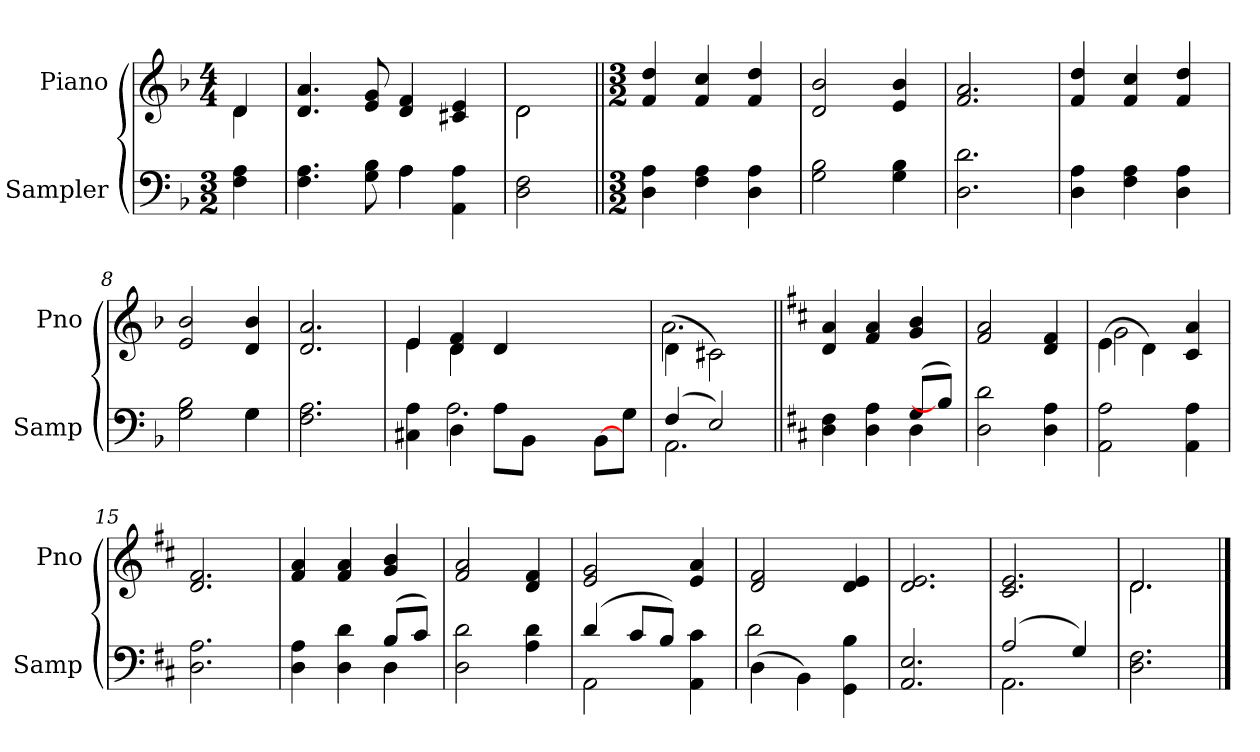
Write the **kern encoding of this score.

**kern	**kern
*part2	*part1
*staff2	*staff1
*I"Sampler	*I"Piano
*I'Samp	*I'Pno
*clefF4	*clefG2
*k[b-]	*k[b-]
*F:	*F:
*M3/2	*M4/4
=1	=1
*	*^
4F 4A	4d/	4d
*	*v	*v
=2	=2
*^	*
4.F 4.A	2ryy	4.d 4.a
8G 8B-	.	8e 8g
4A\	4A	4d 4f
4AA 4A	4ryy	4c#X 4e
*v	*v	*
=3	=3
*	*^
2D 2F	2d\	2d
*	*v	*v
=4||	=4||
*M3/2	*M3/2
4D 4A	4f 4dd
4F 4A	4f 4cc
4D 4A	4f 4dd
=5	=5
2G 2B-	2d 2b-
4G 4B-	4e 4b-
=6	=6
2.D 2.d	2.f 2.a
=7	=7
4D 4A	4f 4dd
4F 4A	4f 4cc
4D 4A	4f 4dd
=8	=8
*^	*
2G 2B-	2ryy	2e 2b-
4G\	4G	4d 4b-
*v	*v	*
=9	=9
2.F 2.A	2.d 2.a
=10	=10
*^	*^
4C#X 4A	4ryy	4e/	4e
4D\	2.A	4d 4f	4d
8A\L	.	4d/	2ryy
8BB-\J	.	.	.
2ryy	.	2ryy	.
.	[8BB-\L	.	4ryy
.	8G\J	.	.
=11	=11	=11	=11
(4F/	2.AA	(4d\	2.a
2E/)	.	2c#X\)	.
*	*	*v	*v
=12||	=12||	=12||
*k[f#c#]	*	*k[f#c#]
*D:	*	*D:
4D 4F#	2ryy	4d 4a
4D 4A	.	4f# 4a
(8G/L	4D	4g 4b
8B/J])	.	.
*v	*v	*
=13	=13
2D 2d	2f# 2a
4D 4A	4d 4f#
=14	=14
*	*^
2AA 2A	(4e\	2g
.	4d\)	.
4AA 4A	4c# 4a	4ryy
*	*v	*v
=15	=15
2.D 2.A	2.d 2.f#
=16	=16
*^	*
4D\ 4A\	2ryy	4f# 4a
4D\ 4d\	.	4f# 4a
(8B/L	4D	4g 4b
8c#/J)	.	.
*v	*v	*
=17	=17
2D 2d	2f# 2a
4A 4d	4d 4f#
=18	=18
*^	*
(4d/	2AA	2e 2g
8c#/L	.	.
8B/J)	.	.
4AA 4c#	4ryy	4e 4a
=19	=19	=19
(4D\	2d	2d 2f#
4BB\)	.	.
4GG 4B	4ryy	4d 4e
*v	*v	*
=20	=20
2.AA 2.E	2.d 2.e
=21	=21
*^	*
(2A/	2.AA	2.c# 2.e
4G/)	.	.
*v	*v	*
=22	=22
*	*^
2.D 2.F#	2.d/	2.d
*	*v	*v
==	==
*-	*-
